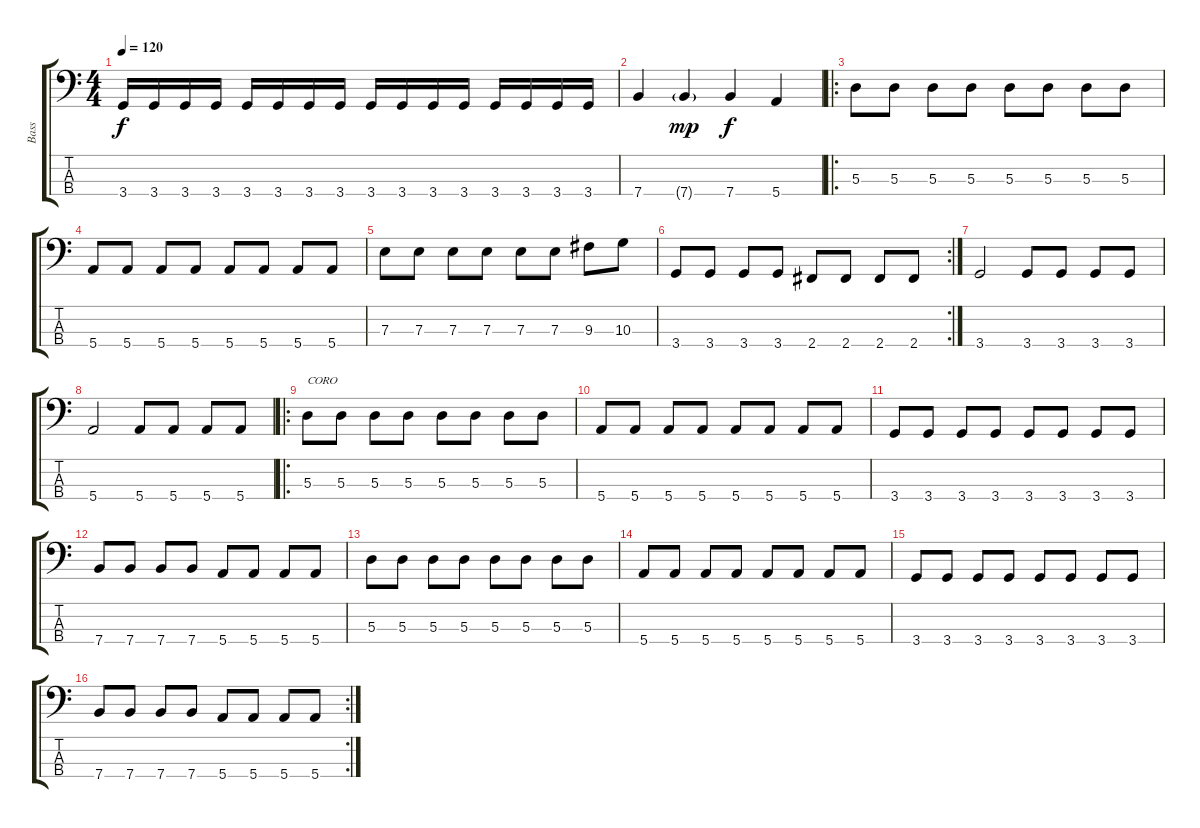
\track ("Bass" "Bass") {instrument electricbasspick}
\staff {score tabs}
\tuning (G2 D2 A1 E1) {hide}
\ts (4 4)
\tempo 120
\clef f4
\ks c
3.4.16{dy f} 3.4.16 3.4.16 3.4.16 3.4.16 3.4.16 3.4.16 3.4.16 3.4.16 3.4.16 3.4.16 3.4.16 3.4.16 3.4.16 3.4.16 3.4.16 |
7.4.4 7.4{g}.4{dy mp} 7.4.4{dy f} 5.4.4 |
\ro
5.3.8 5.3.8 5.3.8 5.3.8 5.3.8 5.3.8 5.3.8 5.3.8 |
5.4.8 5.4.8 5.4.8 5.4.8 5.4.8 5.4.8 5.4.8 5.4.8 |
7.3.8 7.3.8 7.3.8 7.3.8 7.3.8 7.3.8 9.3.8 10.3.8 |
\rc 2
3.4.8 3.4.8 3.4.8 3.4.8 2.4.8 2.4.8 2.4.8 2.4.8 |
3.4.2 3.4.8 3.4.8 3.4.8 3.4.8 |
5.4.2 5.4.8 5.4.8 5.4.8 5.4.8 |
\ro
5.3.8{txt "CORO"} 5.3.8 5.3.8 5.3.8 5.3.8 5.3.8 5.3.8 5.3.8 |
5.4.8 5.4.8 5.4.8 5.4.8 5.4.8 5.4.8 5.4.8 5.4.8 |
3.4.8 3.4.8 3.4.8 3.4.8 3.4.8 3.4.8 3.4.8 3.4.8 |
7.4.8 7.4.8 7.4.8 7.4.8 5.4.8 5.4.8 5.4.8 5.4.8 |
5.3.8 5.3.8 5.3.8 5.3.8 5.3.8 5.3.8 5.3.8 5.3.8 |
5.4.8 5.4.8 5.4.8 5.4.8 5.4.8 5.4.8 5.4.8 5.4.8 |
3.4.8 3.4.8 3.4.8 3.4.8 3.4.8 3.4.8 3.4.8 3.4.8 |
\rc 2
7.4.8 7.4.8 7.4.8 7.4.8 5.4.8 5.4.8 5.4.8 5.4.8
